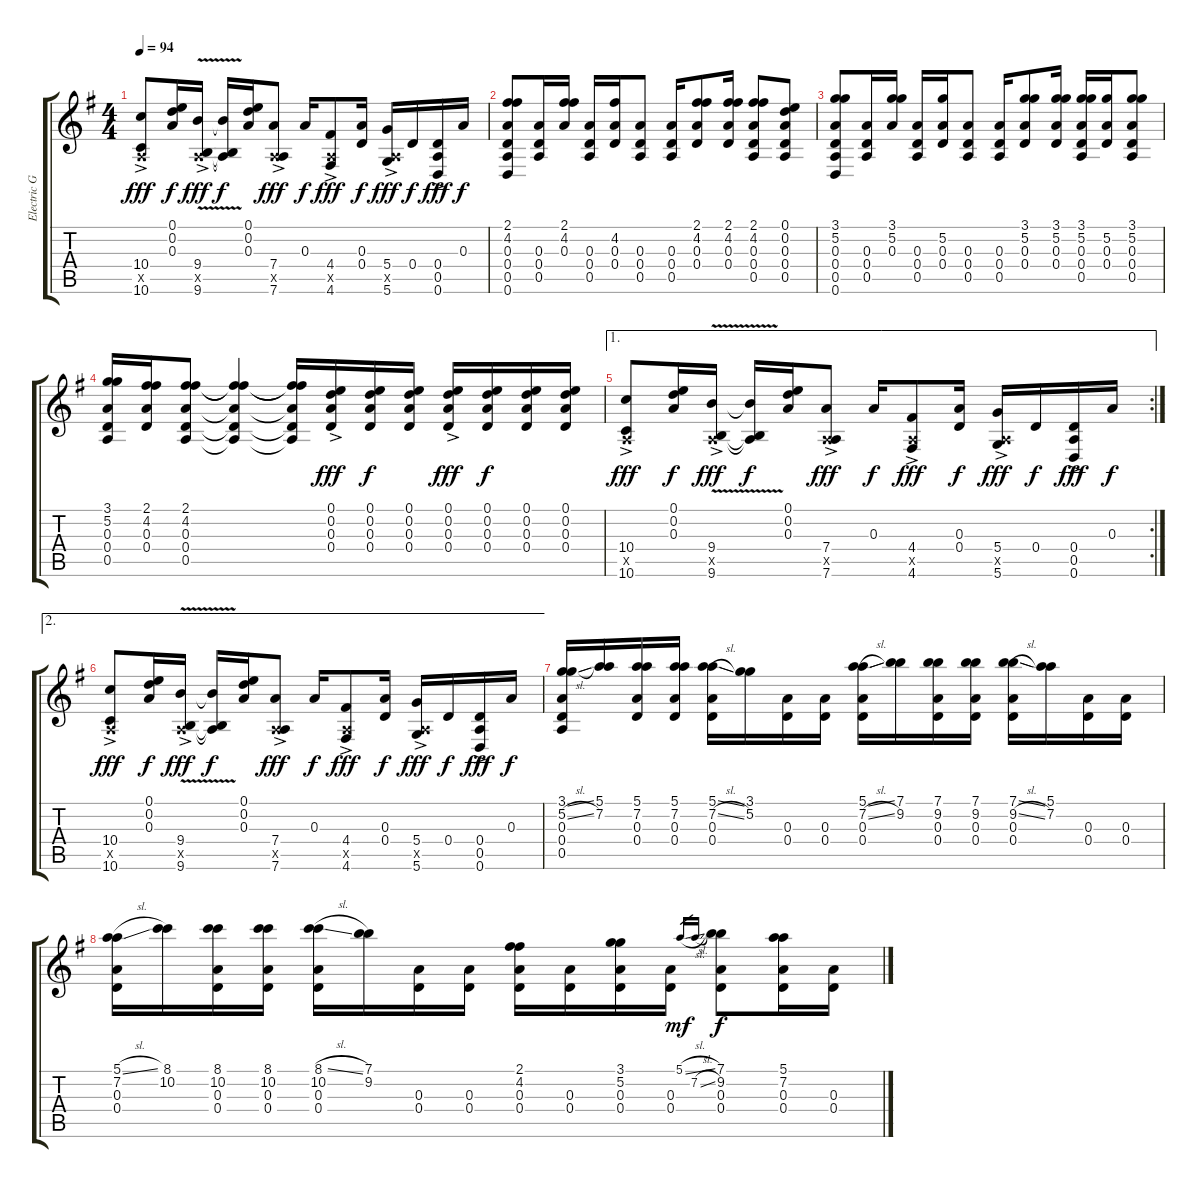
\track ("Electric Guitar 2" "Electric G") {instrument distortionguitar}
\staff {score tabs}
\tuning (E4 D4 A3 D3 A2 D2) {hide}
\ts (4 4)
\tempo 94
\clef g2
\ks g
(10.4{ac} 0.5{ac x} 10.6{ac}).8{dy fff} (0.1 0.2 0.3).16{dy f} (9.4{v ac} 0.5{ac x} 9.6{v ac}).16{dy fff} (9.4{t} 0.5{t} 9.6{t}).16{dy f} (0.1 0.2 0.3).16 (7.4{ac} 0.5{ac x} 7.6{ac}).8{dy fff} 0.3.16{dy f} (4.4{ac} 0.5{x} 4.6{ac}).8{dy fff} (0.3 0.4).16{dy f} (5.4{ac} 0.5{x} 5.6{ac}).16{dy fff} 0.4.16{dy f} (0.4{ac} 0.5{ac} 0.6{ac}).16{dy fff} 0.3.16{dy f} |
(2.1 4.2 0.3 0.4 0.5 0.6).8 (0.3 0.4 0.5).16 (2.1 4.2 0.3).16 (0.3 0.4 0.5).16 (4.2 0.3 0.4).16 (0.3 0.4 0.5).8 (0.3 0.4 0.5).16 (2.1 4.2 0.3 0.4).8 (2.1 4.2 0.3 0.4).16 (2.1 4.2 0.3 0.4 0.5).8 (0.1 0.2 0.3 0.4 0.5).8 |
(3.1 5.2 0.3 0.4 0.5 0.6).8 (0.3 0.4 0.5).16 (3.1 5.2 0.3).16 (0.3 0.4 0.5).16 (5.2 0.3 0.4).16 (0.3 0.4 0.5).8 (0.3 0.4 0.5).16 (3.1 5.2 0.3 0.4).8 (3.1 5.2 0.3 0.4).16 (3.1 5.2 0.3 0.4 0.5).16 (5.2 0.3 0.4).16 (3.1 5.2 0.3 0.4 0.5).8 |
(3.1 5.2 0.3 0.4 0.5).16 (2.1 4.2 0.3 0.4).16 (2.1 4.2 0.3 0.4 0.5).8 (2.1{t} 4.2{t} 0.3{t} 0.4{t} 0.5{t}).4 (2.1{t} 4.2{t} 0.3{t} 0.4{t} 0.5{t}).16 (0.1{ac} 0.2{ac} 0.3{ac} 0.4{ac}).16{dy fff} (0.1 0.2 0.3 0.4).16{dy f} (0.1 0.2 0.3 0.4).16 (0.1{ac} 0.2{ac} 0.3{ac} 0.4{ac}).16{dy fff} (0.1 0.2 0.3 0.4).16{dy f} (0.1 0.2 0.3 0.4).16 (0.1 0.2 0.3 0.4).16 |
\ae 1
\rc 2
(10.4{ac} 0.5{ac x} 10.6{ac}).8{dy fff} (0.1 0.2 0.3).16{dy f} (9.4{v ac} 0.5{ac x} 9.6{v ac}).16{dy fff} (9.4{t} 0.5{t} 9.6{t}).16{dy f} (0.1 0.2 0.3).16 (7.4{ac} 0.5{ac x} 7.6{ac}).8{dy fff} 0.3.16{dy f} (4.4{ac} 0.5{x} 4.6{ac}).8{dy fff} (0.3 0.4).16{dy f} (5.4{ac} 0.5{x} 5.6{ac}).16{dy fff} 0.4.16{dy f} (0.4{ac} 0.5{ac} 0.6{ac}).16{dy fff} 0.3.16{dy f} |
\ae 2
(10.4{ac} 0.5{ac x} 10.6{ac}).8{dy fff} (0.1 0.2 0.3).16{dy f} (9.4{v ac} 0.5{ac x} 9.6{v ac}).16{dy fff} (9.4{t} 0.5{t} 9.6{t}).16{dy f} (0.1 0.2 0.3).16 (7.4{ac} 0.5{ac x} 7.6{ac}).8{dy fff} 0.3.16{dy f} (4.4{ac} 0.5{x} 4.6{ac}).8{dy fff} (0.3 0.4).16{dy f} (5.4{ac} 0.5{x} 5.6{ac}).16{dy fff} 0.4.16{dy f} (0.4{ac} 0.5{ac} 0.6{ac}).16{dy fff} 0.3.16{dy f} |
(3.1{sl} 5.2{sl} 0.3 0.4 0.5).16 (5.1 7.2).16 (5.1 7.2 0.3 0.4).16 (5.1 7.2 0.3 0.4).16 (5.1{sl} 7.2{sl} 0.3 0.4).16 (3.1 5.2).16 (0.3 0.4).16 (0.3 0.4).16 (5.1{sl} 7.2{sl} 0.3 0.4).16 (7.1 9.2).16 (7.1 9.2 0.3 0.4).16 (7.1 9.2 0.3 0.4).16 (7.1{sl} 9.2{sl} 0.3 0.4).16 (5.1 7.2).16 (0.3 0.4).16 (0.3 0.4).16 |
(5.1{sl} 7.2 0.3 0.4).16 (8.1 10.2).16 (8.1 10.2 0.3 0.4).16 (8.1 10.2 0.3 0.4).16 (8.1{sl} 10.2 0.3 0.4).16 (7.1 9.2).16 (0.3 0.4).16 (0.3 0.4).16 (2.1 4.2 0.3 0.4).16 (0.3 0.4).16 (3.1 5.2 0.3 0.4).16 (0.3 0.4).16 5.1{sl}.16{gr dy mf} 7.2{sl}.16{gr} (7.1 9.2 0.3 0.4).8{dy f} (5.1 7.2 0.3 0.4).16 (0.3 0.4).16
